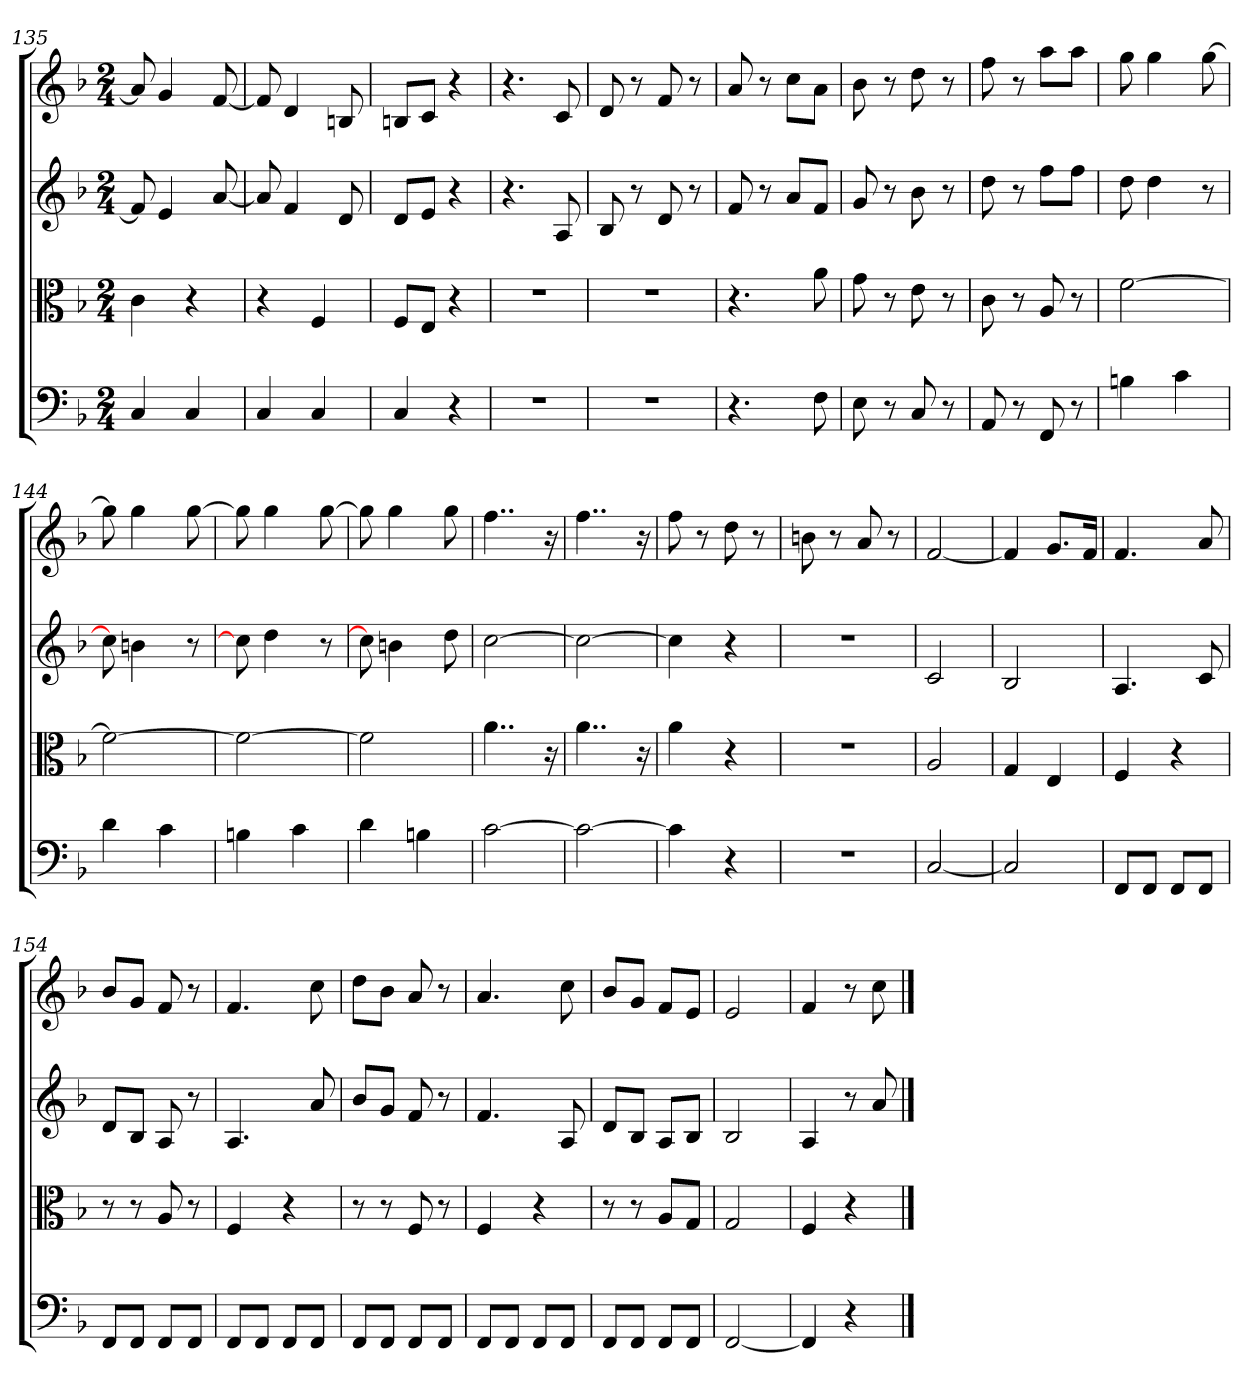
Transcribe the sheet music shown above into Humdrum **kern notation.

**kern	**kern	**kern	**kern
*part4	*part3	*part2	*part1
*staff4	*staff3	*staff2	*staff1
*clefF4	*clefC3	*clefG2	*clefG2
*k[b-]	*k[b-]	*k[b-]	*k[b-]
*F:	*F:	*F:	*F:
*M2/4	*M2/4	*M2/4	*M2/4
=135	=135	=135	=135
4C	4c	8f]	8a]
.	.	4e	4g
4C	4r	.	.
.	.	[8a	[8f
=136	=136	=136	=136
4C	4r	8a]	8f]
.	.	4f	4d
4C	4F	.	.
.	.	8d	8Bn
=137	=137	=137	=137
4C	8F/L	8d/L	8Bn/L
.	8E/J	8e/J	8c/J
4r	4r	4r	4r
=138	=138	=138	=138
2r	2r	4.r	4.r
.	.	8A	8c
=139	=139	=139	=139
2r	2r	8B-	8d
.	.	8r	8r
.	.	8d	8f
.	.	8r	8r
=140	=140	=140	=140
4.r	4.r	8f	8a
.	.	8r	8r
.	.	8a/L	8cc\L
8F	8a	8f/J	8a\J
=141	=141	=141	=141
8E	8g	8g	8b-
8r	8r	8r	8r
8C	8e	8b-	8dd
8r	8r	8r	8r
=142	=142	=142	=142
8AA	8c	8dd	8ff
8r	8r	8r	8r
8FF	8A	8ff\L	8aa\L
8r	8r	8ff\J	8aa\J
=143	=143	=143	=143
4Bn	[2f	8dd	8gg
.	.	4dd	4gg
4c	.	.	.
.	.	8r	[8gg
=144	=144	=144	=144
4d	2f_	8cc]	8gg]
.	.	4bn	4gg
4c	.	.	.
.	.	8r	[8gg
=145	=145	=145	=145
4Bn	2f_	8cc]	8gg]
.	.	4dd	4gg
4c	.	.	.
.	.	8r	[8gg
=146	=146	=146	=146
4d	2f]	8cc]	8gg]
.	.	4bn	4gg
4Bn	.	.	.
.	.	8dd	8gg
=147	=147	=147	=147
[2c	4..a	[2cc	4..ff
.	16r	.	16r
=148	=148	=148	=148
2c_	4..a	2cc_	4..ff
.	16r	.	16r
=149	=149	=149	=149
4c]	4a	4cc]	8ff
.	.	.	8r
4r	4r	4r	8dd
.	.	.	8r
=150	=150	=150	=150
2r	2r	2r	8bn
.	.	.	8r
.	.	.	8a
.	.	.	8r
=151	=151	=151	=151
[2C	2A	2c	[2f
=152	=152	=152	=152
2C]	4G	2B-	4f]
.	4E	.	8.g/L
.	.	.	16f/Jk
=153	=153	=153	=153
8FF/L	4F	4.A	4.f
8FF/J	.	.	.
8FF/L	4r	.	.
8FF/J	.	8c	8a
=154	=154	=154	=154
8FF/L	8r	8d/L	8b-/L
8FF/J	8r	8B-/J	8g/J
8FF/L	8A	8A	8f
8FF/J	8r	8r	8r
=155	=155	=155	=155
8FF/L	4F	4.A	4.f
8FF/J	.	.	.
8FF/L	4r	.	.
8FF/J	.	8a	8cc
=156	=156	=156	=156
8FF/L	8r	8b-/L	8dd\L
8FF/J	8r	8g/J	8b-\J
8FF/L	8F	8f	8a
8FF/J	8r	8r	8r
=157	=157	=157	=157
8FF/L	4F	4.f	4.a
8FF/J	.	.	.
8FF/L	4r	.	.
8FF/J	.	8A	8cc
=158	=158	=158	=158
8FF/L	8r	8d/L	8b-/L
8FF/J	8r	8B-/J	8g/J
8FF/L	8A/L	8A/L	8f/L
8FF/J	8G/J	8B-/J	8e/J
=159	=159	=159	=159
[2FF	2G	2B-	2e
=160	=160	=160	=160
4FF]	4F	4A	4f
4r	4r	8r	8r
.	.	8a	8cc
==	==	==	==
*-	*-	*-	*-
